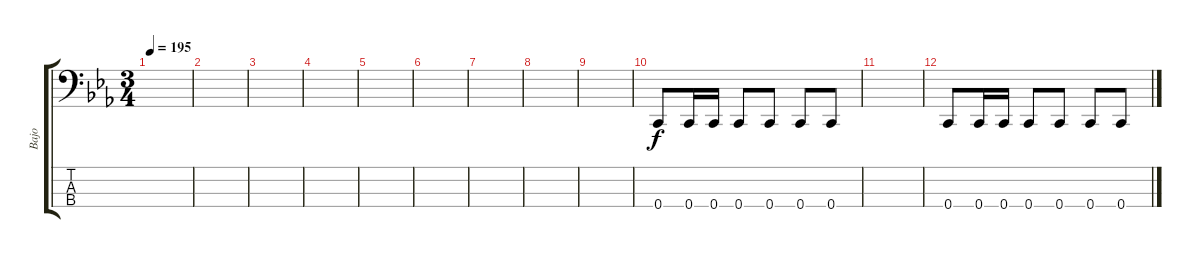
\track ("Bajo" "Bajo") {instrument electricbasspick}
\staff {score tabs}
\tuning (Eb2 Bb1 F1 C1) {hide}
\ts (3 4)
\tempo 195
\clef f4
\ks eb
|
|
|
|
|
|
|
|
|
0.4.8 0.4.16 0.4.16 0.4.8 0.4.8 0.4.8 0.4.8 |
|
0.4.8 0.4.16 0.4.16 0.4.8 0.4.8 0.4.8 0.4.8
